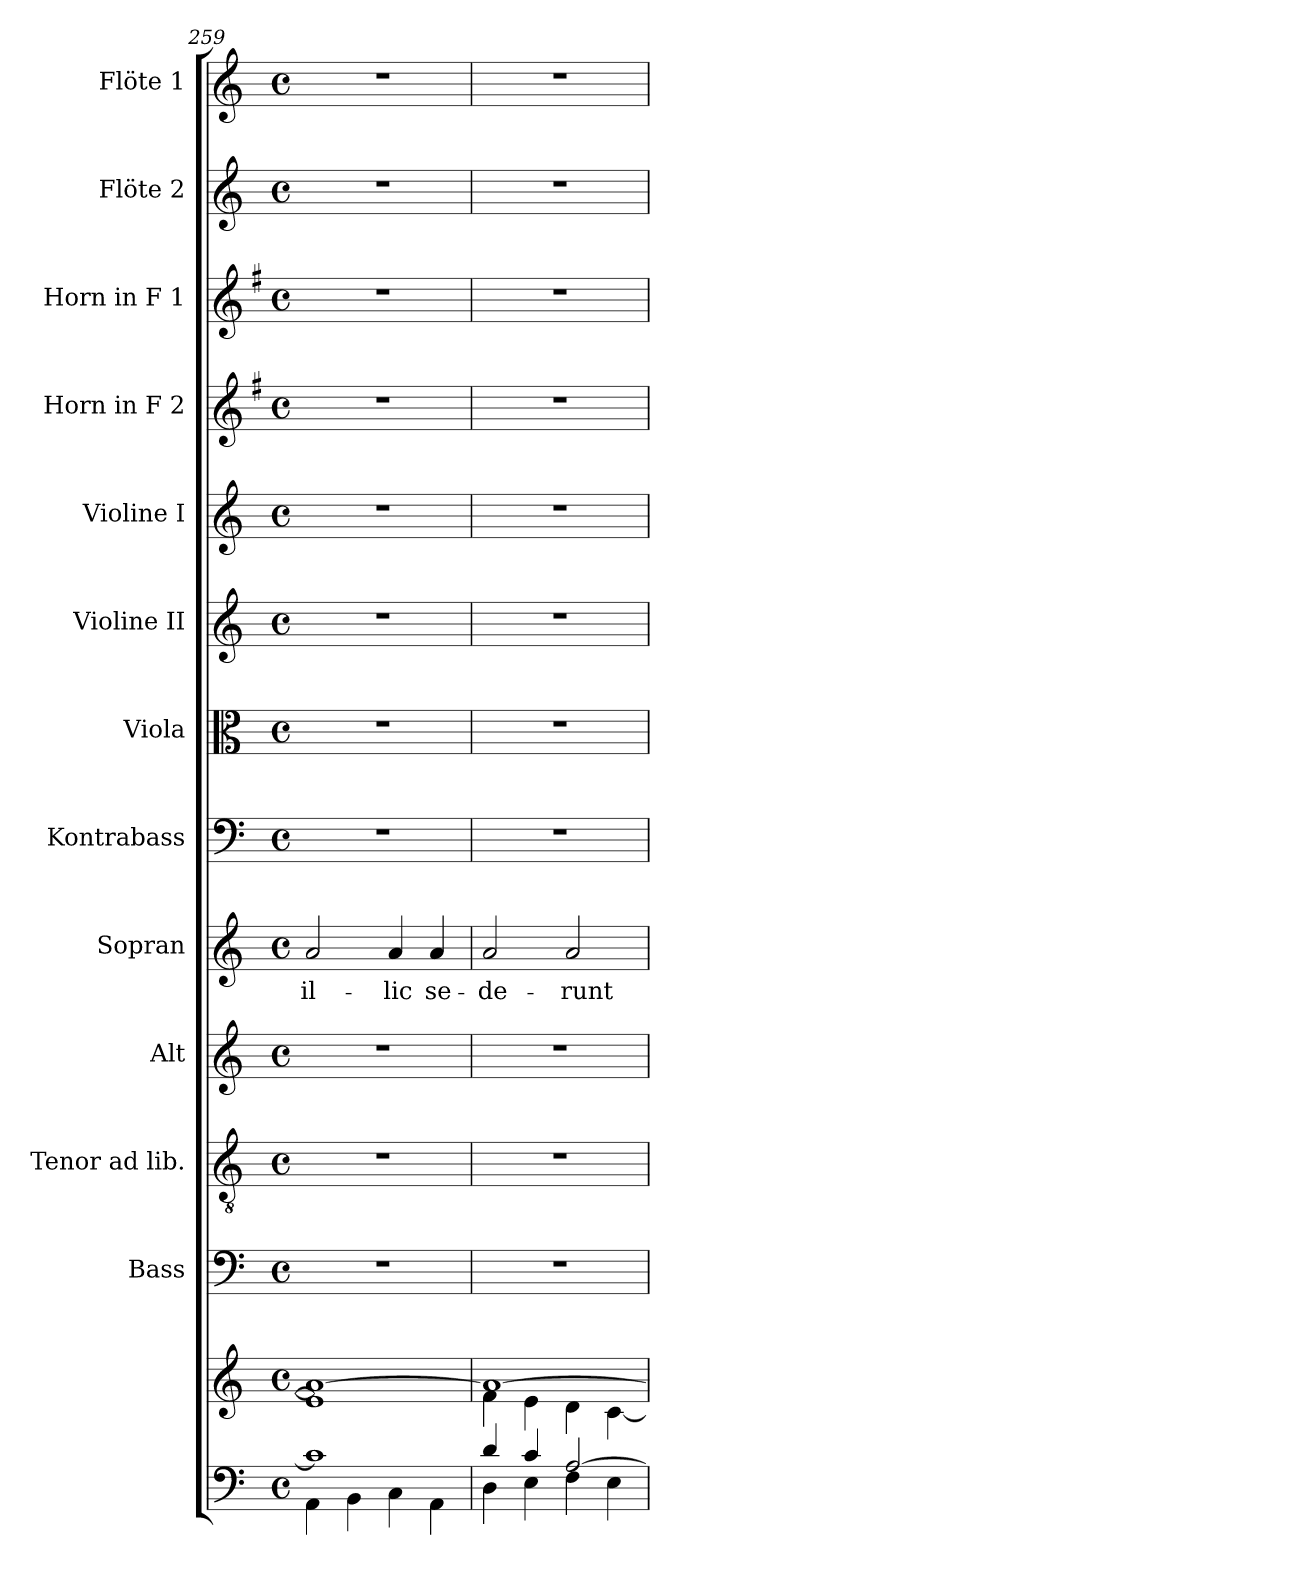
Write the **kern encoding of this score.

**kern	**kern	**kern	**kern	**kern	**kern	**text	**kern	**kern	**kern	**kern	**kern	**kern	**kern	**kern
*part13	*part13	*part12	*part11	*part10	*part9	*part9	*part8	*part7	*part6	*part5	*part4	*part3	*part2	*part1
*staff14	*staff13	*staff12	*staff11	*staff10	*staff9	*staff9	*staff8	*staff7	*staff6	*staff5	*staff4	*staff3	*staff2	*staff1
*	*	*I"Bass	*I"Tenor ad lib.	*I"Alt	*I"Sopran	*	*I"Kontrabass	*I"Viola	*I"Violine II	*I"Violine I	*I"Horn in F 2	*I"Horn in F 1	*I"Flöte 2	*I"Flöte 1
*	*	*I'B.	*I'T.	*I'A.	*I'S.	*	*I'Kb.	*I'Vla.	*I'Vl. II	*I'Vl. I	*	*	*I'Fl. 2	*I'Fl. 1
*clefF4	*clefG2	*clefF4	*clefGv2	*clefG2	*clefG2	*	*clefF4	*clefC3	*clefG2	*clefG2	*clefG2	*clefG2	*clefG2	*clefG2
*	*	*	*	*	*	*	*ITrd7c12	*	*	*	*ITrd4c7	*ITrd4c7	*	*
*k[]	*k[]	*k[]	*k[]	*k[]	*k[]	*	*k[]	*k[]	*k[]	*k[]	*k[]	*k[]	*k[]	*k[]
*C:	*C:	*C:	*C:	*C:	*C:	*	*C:	*C:	*C:	*C:	*C:	*C:	*C:	*C:
*M4/4	*M4/4	*M4/4	*M4/4	*M4/4	*M4/4	*	*M4/4	*M4/4	*M4/4	*M4/4	*M4/4	*M4/4	*M4/4	*M4/4
*met(c)	*met(c)	*met(c)	*met(c)	*met(c)	*met(c)	*	*met(c)	*met(c)	*met(c)	*met(c)	*met(c)	*met(c)	*met(c)	*met(c)
=259	=259	=259	=259	=259	=259	=259	=259	=259	=259	=259	=259	=259	=259	=259
*^	*^	*	*	*	*	*	*	*	*	*	*	*	*	*
!	!	!	!	!	!	!	!	!LO:LY:b	!	!	!	!	!	!	!	!
1c]	4AA\	1a_	1e]	1r	1r	1r	2a/	il-	1r	1r	1r	1r	1r	1r	1r	1r
.	4BB\	.	.	.	.	.	.	.	.	.	.	.	.	.	.	.
!	!	!	!	!	!	!	!	!LO:LY:b	!	!	!	!	!	!	!	!
.	4C\	.	.	.	.	.	4a/	-lic	.	.	.	.	.	.	.	.
!	!	!	!	!	!	!	!	!LO:LY:b	!	!	!	!	!	!	!	!
.	4AA\	.	.	.	.	.	4a/	se-	.	.	.	.	.	.	.	.
=260	=260	=260	=260	=260	=260	=260	=260	=260	=260	=260	=260	=260	=260	=260	=260	=260
!	!	!	!	!	!	!	!	!LO:LY:b	!	!	!	!	!	!	!	!
4d/	4D\	1a_	4f\	1r	1r	1r	2a/	-de-	1r	1r	1r	1r	1r	1r	1r	1r
4c/	4E\	.	4e\	.	.	.	.	.	.	.	.	.	.	.	.	.
!	!	!	!	!	!	!	!	!LO:LY:b	!	!	!	!	!	!	!	!
[>2A/	4F\	.	4d\	.	.	.	2a/	-runt	.	.	.	.	.	.	.	.
.	4E\	.	[<4c\	.	.	.	.	.	.	.	.	.	.	.	.	.
*v	*v	*	*	*	*	*	*	*	*	*	*	*	*	*	*	*
*	*v	*v	*	*	*	*	*	*	*	*	*	*	*	*	*
=	=	=	=	=	=	=	=	=	=	=	=	=	=	=
*-	*-	*-	*-	*-	*-	*-	*-	*-	*-	*-	*-	*-	*-	*-
